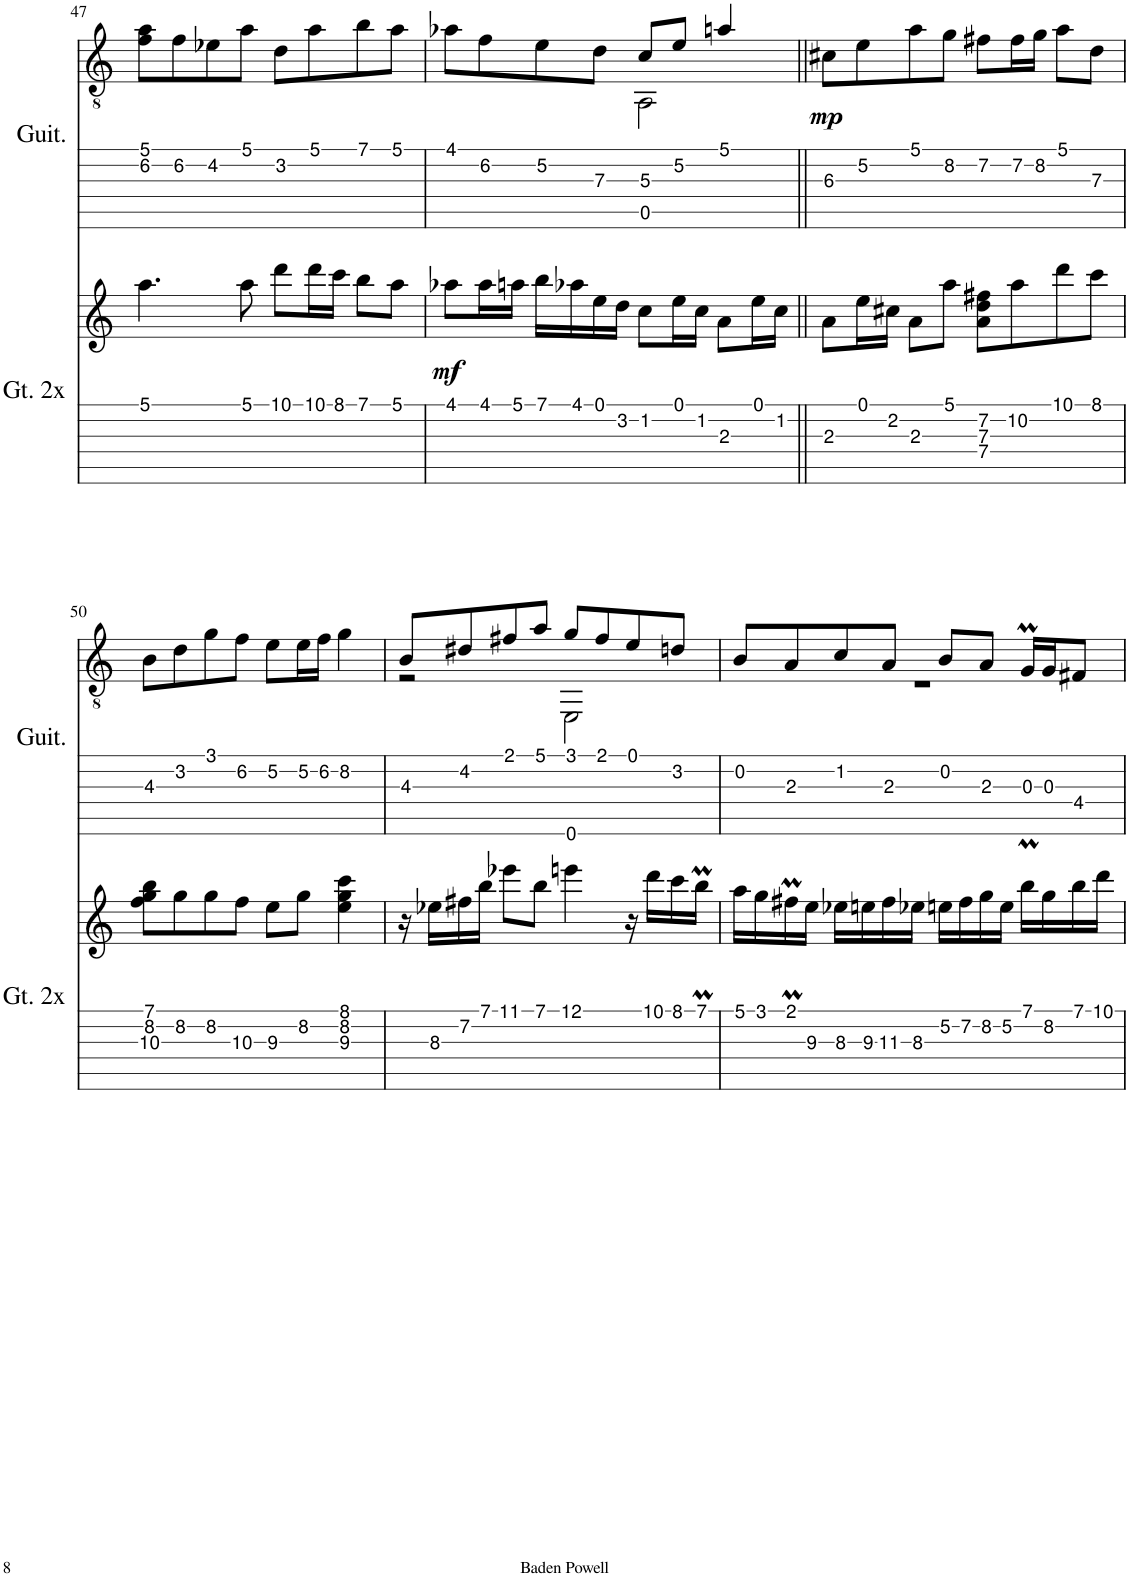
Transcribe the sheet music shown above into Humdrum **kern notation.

**kern	**kern	**dynam	**kern	**kern	**dynam
*part2	*part2	*part2	*part1	*part1	*part1
*staff4	*staff3	*staff3/4	*staff2	*staff1	*staff1/2
*I"Guitar (2x speed)	*	*	*I"Guitar	*	*
*I'Gt. 2x	*	*	*I'Guit.	*	*
!!LO:PB:g=z
*	*clefG2	*	*	*clefGv2	*
*k[]	*k[]	*	*k[]	*k[]	*
*	*M4/4	*	*M4/4	*M4/4	*
=47	=47	=47	=47	=47	=47
4.aa	4.aa\	.	8f\ 8a\L	8f\ 8a\L	.
.	.	.	8fJ	8f\	.
.	.	.	8e-L	8e-X\	.
8aa	8aa\	.	8aJ	8a\J	.
8dddL	8ddd\L	.	8dL	8d\L	.
16dddL	16ddd\L	.	8aJ	8a\	.
16cccJJ	16ccc\JJ	.	.	.	.
8bbL	8bb\L	.	8bL	8b\	.
8aaJ	8aa\J	.	8aJ	8a\J	.
=48	=48	=48	=48	=48	=48
*	*	*	*^	*^	*
!	!	!LO:DY:b	!	!	!	!	!
8aa-L	8aa-X\L	mf	8a-L	2ryy	8a-X\L	2ryy	.
16aa-L	16aa-\L	.	8fJ	.	8f\	.	.
16aaJJ	16aan\JJ	.	.	.	.	.	.
16bbLL	16bb\LL	.	8eL	.	8e\	.	.
16aa-J	16aa-X\	.	.	.	.	.	.
16eeL	16ee\	.	8dJ	.	8d\J	.	.
16ddJJ	16dd\JJ	.	.	.	.	.	.
8ccL	8cc\L	.	8cL	2AA	8c/L	2AA\	.
16eeL	16ee\L	.	8eJ	.	8e/J	.	.
16ccJJ	16cc\JJ	.	.	.	.	.	.
8aL	8a\L	.	4a	.	4an/	.	.
16eeL	16ee\L	.	.	.	.	.	.
16ccJJ	16cc\JJ	.	.	.	.	.	.
*	*	*	*v	*v	*	*	*
*	*	*	*	*v	*v	*
=49||	=49||	=49||	=49||	=49||	=49||
!	!	!	!	!	!LO:DY:b
8aL	8a\L	.	8c#L	8c#X\L	mp
16eeL	16ee\L	.	8eJ	8e\	.
16cc#JJ	16cc#X\JJ	.	.	.	.
8aL	8a\L	.	8aL	8a\	.
8aaJ	8aa\J	.	8gJ	8g\J	.
8a\ 8dd\ 8ff#\L	8a\ 8dd\ 8ff#X\L	.	8f#L	8f#X\L	.
8aaJ	8aa\	.	16f#L	16f#\L	.
.	.	.	16gJJ	16g\JJ	.
8dddL	8ddd\	.	8aL	8a\L	.
8cccJ	8ccc\J	.	8dJ	8d\J	.
!!LO:LB:g=z
=50	=50	=50	=50	=50	=50
8ff\ 8gg\ 8bb\L	8ff\ 8gg\ 8bb\L	.	8BL	8B\L	.
8ggJ	8gg\	.	8dJ	8d\	.
8ggL	8gg\	.	8gL	8g\	.
8ffJ	8ff\J	.	8fJ	8f\J	.
8eeL	8ee\L	.	8eL	8e\L	.
8ggJ	8gg\J	.	16eL	16e\L	.
.	.	.	16fJJ	16f\JJ	.
4ee 4gg 4ccc	4ee\ 4gg\ 4ccc\	.	4g	4g\	.
=51	=51	=51	=51	=51	=51
*	*	*	*^	*^	*
16r	16r	.	8BL	2r	8B/L	2r	.
16ee-LL	16ee-X\LL	.	.	.	.	.	.
16ff#	16ff#X\	.	8d#J	.	8d#X/	.	.
16bbJJ	16bb\JJ	.	.	.	.	.	.
8eee-L	8eee-X\L	.	8f#L	.	8f#X/	.	.
8bbJ	8bb\J	.	8aJ	.	8a/J	.	.
4eee	4eeen\	.	8gL	2EE	8g/L	2EE\	.
.	.	.	8f#J	.	8f#/	.	.
16r	16r	.	8eL	.	8e/	.	.
16dddLL	16ddd\LL	.	.	.	.	.	.
16ccc	16ccc\	.	8dJ	.	8dn/J	.	.
16bbmJJ	16bbm\JJ	.	.	.	.	.	.
=52	=52	=52	=52	=52	=52	=52	=52
16aaLL	16aa\LL	.	8BL	1r	8B/L	1r	.
16ggJ	16gg\	.	.	.	.	.	.
16ff#mL	16ff#Xm\	.	8AJ	.	8A/	.	.
16eeJJ	16ee\JJ	.	.	.	.	.	.
16ee-LL	16ee-X\LL	.	8cL	.	8c/	.	.
16eeJ	16een\	.	.	.	.	.	.
16ff#L	16ff#\	.	8AJ	.	8A/J	.	.
16ee-JJ	16ee-X\JJ	.	.	.	.	.	.
16eeLL	16een\LL	.	8BL	.	8B/L	.	.
16ff#J	16ff#\	.	.	.	.	.	.
16ggL	16gg\	.	8AJ	.	8A/J	.	.
16eeJJ	16ee\JJ	.	.	.	.	.	.
16bbLL	16bb\LL	.	16GMLL	.	16GM/LL	.	.
16ggJ	16gg\	.	16GJ	.	16G/J	.	.
16bbL	16bb\	.	8F#J	.	8F#X/J	.	.
16dddJJ	16ddd\JJ	.	.	.	.	.	.
*	*	*	*v	*v	*	*	*
*	*	*	*	*v	*v	*
=	=	=	=	=	=
*-	*-	*-	*-	*-	*-
